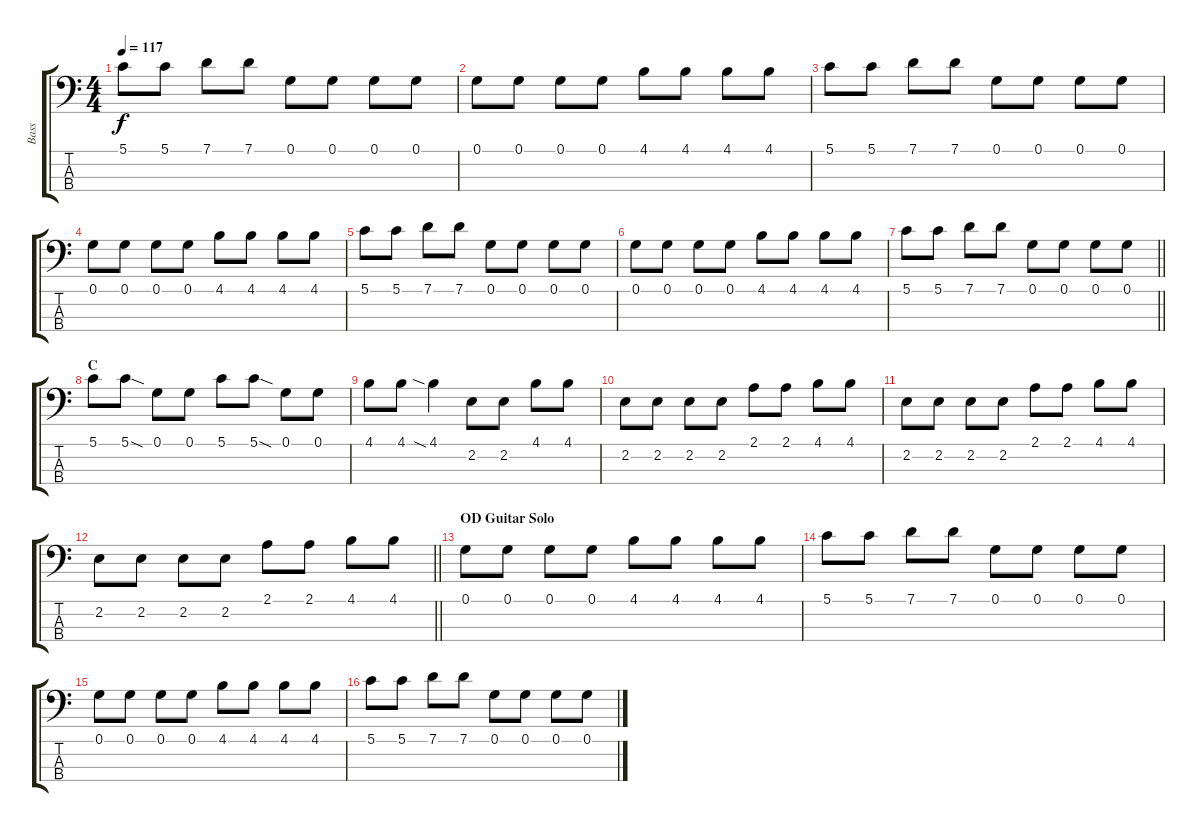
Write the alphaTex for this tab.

\track ("Bass" "Bass") {instrument electricbassfinger}
\staff {score tabs}
\tuning (G2 D2 A1 E1) {hide}
\ts (4 4)
\tempo 117
\clef f4
\ks c
5.1.8{dy f} 5.1.8 7.1.8 7.1.8 0.1.8 0.1.8 0.1.8 0.1.8 |
0.1.8 0.1.8 0.1.8 0.1.8 4.1.8 4.1.8 4.1.8 4.1.8 |
5.1.8 5.1.8 7.1.8 7.1.8 0.1.8 0.1.8 0.1.8 0.1.8 |
0.1.8 0.1.8 0.1.8 0.1.8 4.1.8 4.1.8 4.1.8 4.1.8 |
5.1.8 5.1.8 7.1.8 7.1.8 0.1.8 0.1.8 0.1.8 0.1.8 |
0.1.8 0.1.8 0.1.8 0.1.8 4.1.8 4.1.8 4.1.8 4.1.8 |
\barLineRight lightlight
5.1.8 5.1.8 7.1.8 7.1.8 0.1.8 0.1.8 0.1.8 0.1.8 |
\section ("" "C")
5.1.8 5.1{sod}.8 0.1.8 0.1.8 5.1.8 5.1{sod}.8 0.1.8 0.1.8 |
4.1.8 4.1.8 4.1{sia}.4 2.2.8 2.2.8 4.1.8 4.1.8 |
2.2.8 2.2.8 2.2.8 2.2.8 2.1.8 2.1.8 4.1.8 4.1.8 |
2.2.8 2.2.8 2.2.8 2.2.8 2.1.8 2.1.8 4.1.8 4.1.8 |
\barLineRight lightlight
2.2.8 2.2.8 2.2.8 2.2.8 2.1.8 2.1.8 4.1.8 4.1.8 |
\section ("" "OD Guitar Solo")
0.1.8 0.1.8 0.1.8 0.1.8 4.1.8 4.1.8 4.1.8 4.1.8 |
5.1.8 5.1.8 7.1.8 7.1.8 0.1.8 0.1.8 0.1.8 0.1.8 |
0.1.8 0.1.8 0.1.8 0.1.8 4.1.8 4.1.8 4.1.8 4.1.8 |
5.1.8 5.1.8 7.1.8 7.1.8 0.1.8 0.1.8 0.1.8 0.1.8
